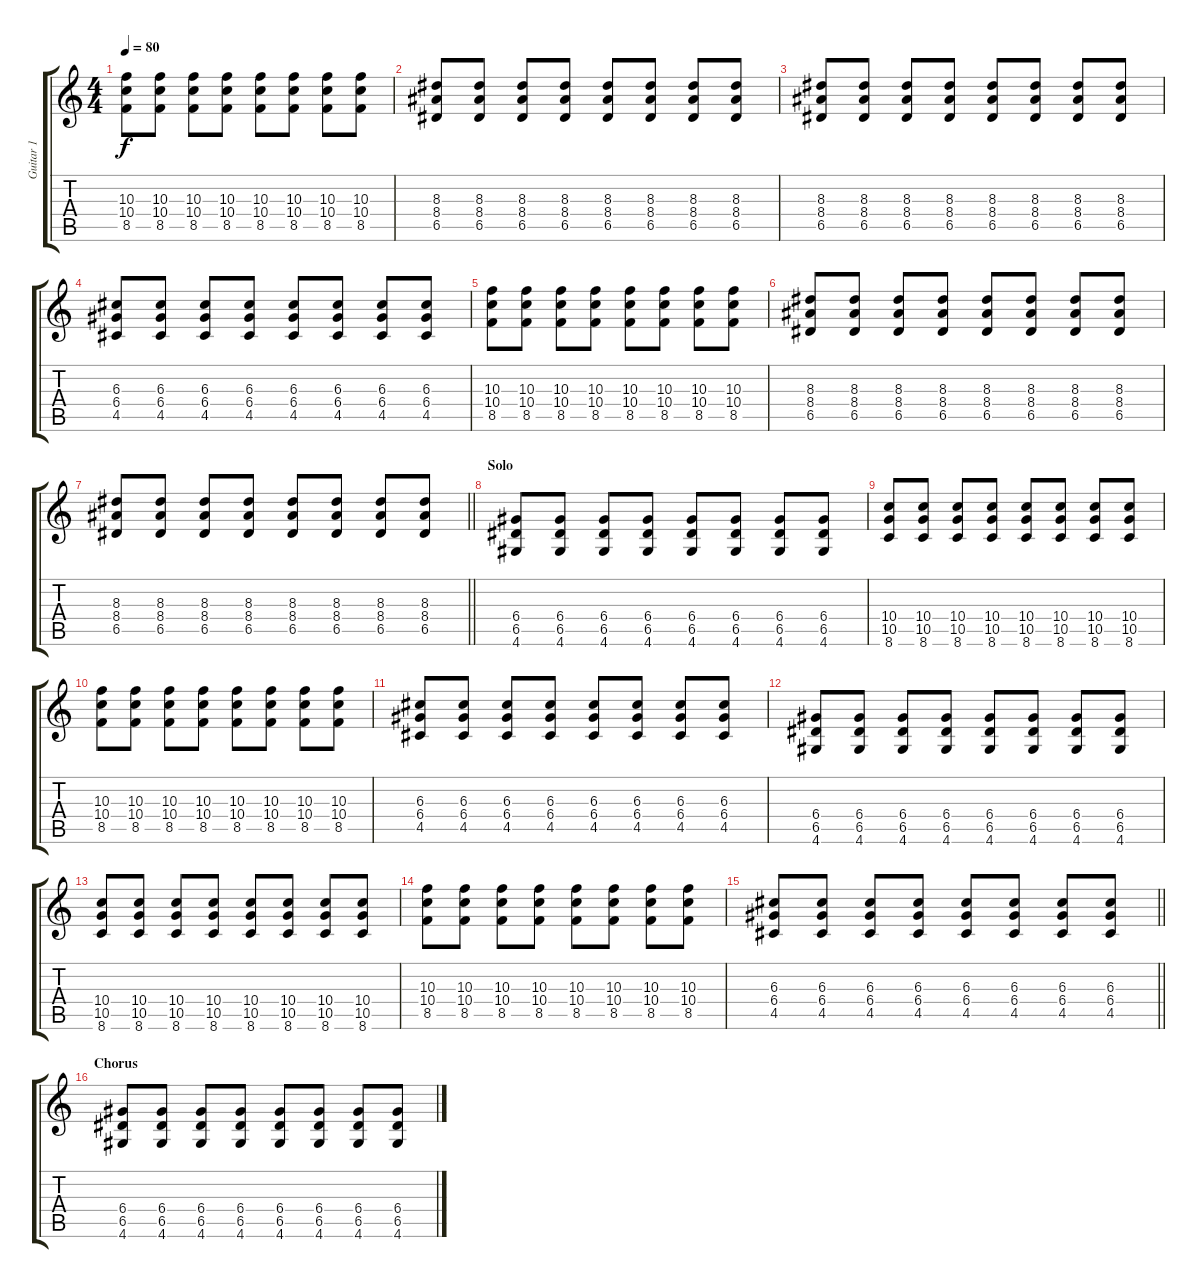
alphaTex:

\track ("Guitar 1" "Guitar 1") {instrument overdrivenguitar}
\staff {score tabs}
\tuning (E4 B3 G3 D3 A2 E2) {hide}
\ts (4 4)
\tempo 80
\clef g2
\ks c
(10.3 10.4 8.5).8{dy f} (10.3 10.4 8.5).8 (10.3 10.4 8.5).8 (10.3 10.4 8.5).8 (10.3 10.4 8.5).8 (10.3 10.4 8.5).8 (10.3 10.4 8.5).8 (10.3 10.4 8.5).8 |
(8.3 8.4 6.5).8 (8.3 8.4 6.5).8 (8.3 8.4 6.5).8 (8.3 8.4 6.5).8 (8.3 8.4 6.5).8 (8.3 8.4 6.5).8 (8.3 8.4 6.5).8 (8.3 8.4 6.5).8 |
(8.3 8.4 6.5).8 (8.3 8.4 6.5).8 (8.3 8.4 6.5).8 (8.3 8.4 6.5).8 (8.3 8.4 6.5).8 (8.3 8.4 6.5).8 (8.3 8.4 6.5).8 (8.3 8.4 6.5).8 |
(6.3 6.4 4.5).8 (6.3 6.4 4.5).8 (6.3 6.4 4.5).8 (6.3 6.4 4.5).8 (6.3 6.4 4.5).8 (6.3 6.4 4.5).8 (6.3 6.4 4.5).8 (6.3 6.4 4.5).8 |
(10.3 10.4 8.5).8 (10.3 10.4 8.5).8 (10.3 10.4 8.5).8 (10.3 10.4 8.5).8 (10.3 10.4 8.5).8 (10.3 10.4 8.5).8 (10.3 10.4 8.5).8 (10.3 10.4 8.5).8 |
(8.3 8.4 6.5).8 (8.3 8.4 6.5).8 (8.3 8.4 6.5).8 (8.3 8.4 6.5).8 (8.3 8.4 6.5).8 (8.3 8.4 6.5).8 (8.3 8.4 6.5).8 (8.3 8.4 6.5).8 |
\barLineRight lightlight
(8.3 8.4 6.5).8 (8.3 8.4 6.5).8 (8.3 8.4 6.5).8 (8.3 8.4 6.5).8 (8.3 8.4 6.5).8 (8.3 8.4 6.5).8 (8.3 8.4 6.5).8 (8.3 8.4 6.5).8 |
\section ("" "Solo")
(6.4 6.5 4.6).8 (6.4 6.5 4.6).8 (6.4 6.5 4.6).8 (6.4 6.5 4.6).8 (6.4 6.5 4.6).8 (6.4 6.5 4.6).8 (6.4 6.5 4.6).8 (6.4 6.5 4.6).8 |
(10.4 10.5 8.6).8 (10.4 10.5 8.6).8 (10.4 10.5 8.6).8 (10.4 10.5 8.6).8 (10.4 10.5 8.6).8 (10.4 10.5 8.6).8 (10.4 10.5 8.6).8 (10.4 10.5 8.6).8 |
(10.3 10.4 8.5).8 (10.3 10.4 8.5).8 (10.3 10.4 8.5).8 (10.3 10.4 8.5).8 (10.3 10.4 8.5).8 (10.3 10.4 8.5).8 (10.3 10.4 8.5).8 (10.3 10.4 8.5).8 |
(6.3 6.4 4.5).8 (6.3 6.4 4.5).8 (6.3 6.4 4.5).8 (6.3 6.4 4.5).8 (6.3 6.4 4.5).8 (6.3 6.4 4.5).8 (6.3 6.4 4.5).8 (6.3 6.4 4.5).8 |
(6.4 6.5 4.6).8 (6.4 6.5 4.6).8 (6.4 6.5 4.6).8 (6.4 6.5 4.6).8 (6.4 6.5 4.6).8 (6.4 6.5 4.6).8 (6.4 6.5 4.6).8 (6.4 6.5 4.6).8 |
(10.4 10.5 8.6).8 (10.4 10.5 8.6).8 (10.4 10.5 8.6).8 (10.4 10.5 8.6).8 (10.4 10.5 8.6).8 (10.4 10.5 8.6).8 (10.4 10.5 8.6).8 (10.4 10.5 8.6).8 |
(10.3 10.4 8.5).8 (10.3 10.4 8.5).8 (10.3 10.4 8.5).8 (10.3 10.4 8.5).8 (10.3 10.4 8.5).8 (10.3 10.4 8.5).8 (10.3 10.4 8.5).8 (10.3 10.4 8.5).8 |
\barLineRight lightlight
(6.3 6.4 4.5).8 (6.3 6.4 4.5).8 (6.3 6.4 4.5).8 (6.3 6.4 4.5).8 (6.3 6.4 4.5).8 (6.3 6.4 4.5).8 (6.3 6.4 4.5).8 (6.3 6.4 4.5).8 |
\section ("" "Chorus")
(6.4 6.5 4.6).8 (6.4 6.5 4.6).8 (6.4 6.5 4.6).8 (6.4 6.5 4.6).8 (6.4 6.5 4.6).8 (6.4 6.5 4.6).8 (6.4 6.5 4.6).8 (6.4 6.5 4.6).8
